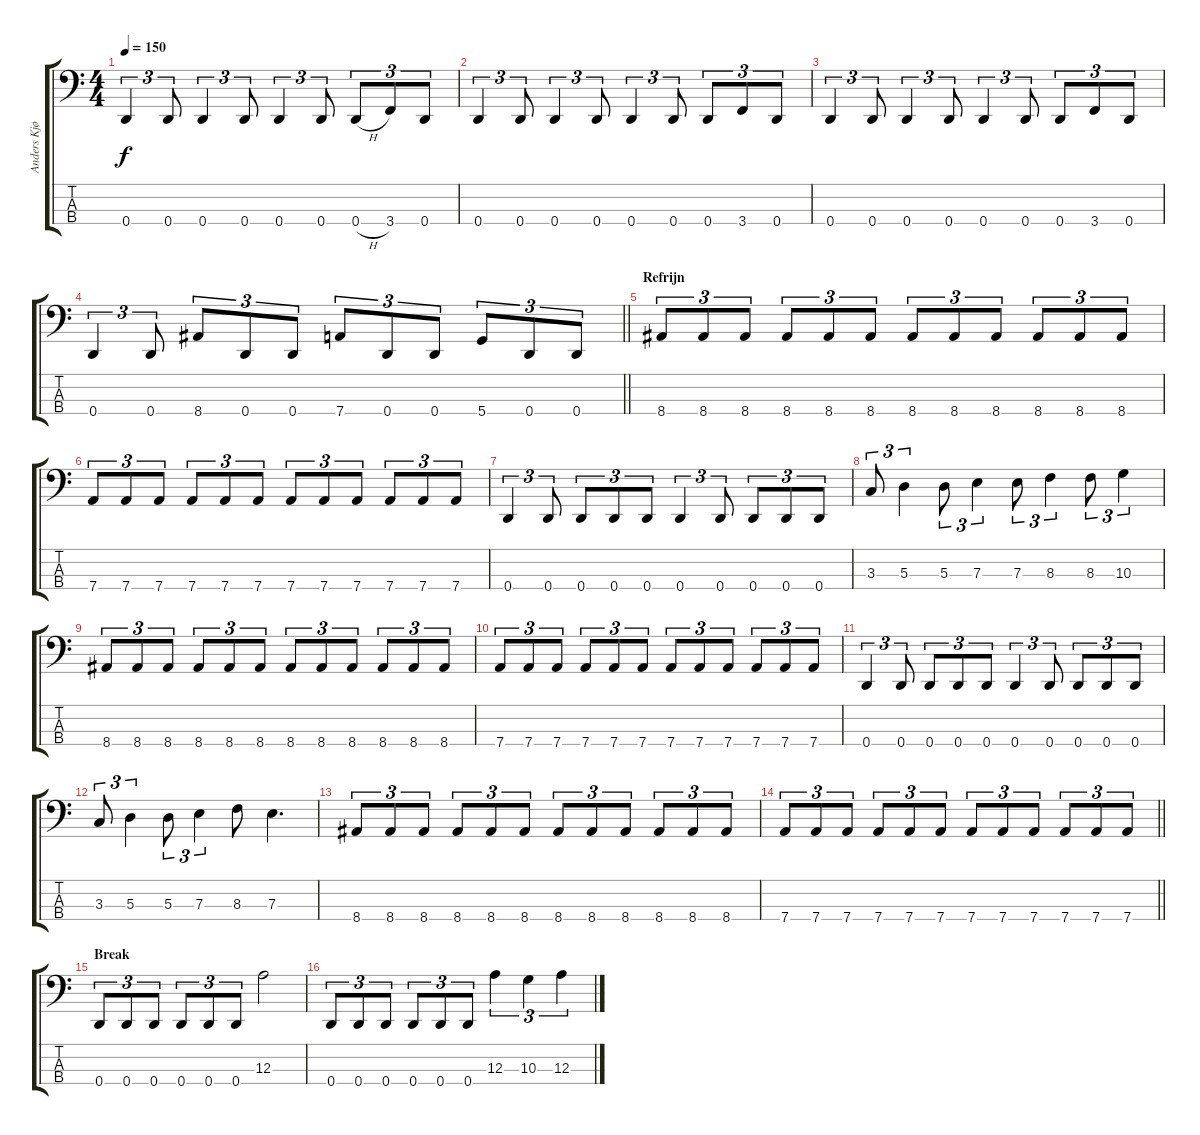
\track ("Anders Kjølholm" "Anders Kjø") {instrument electricbassfinger}
\staff {score tabs}
\tuning (G2 D2 A1 D1) {hide}
\ts (4 4)
\tempo 150
\clef f4
\ks c
0.4.4{tu (3 2) dy f} 0.4.8{tu (3 2)} 0.4.4{tu (3 2)} 0.4.8{tu (3 2)} 0.4.4{tu (3 2)} 0.4.8{tu (3 2)} 0.4{h}.8{tu (3 2)} 3.4.8{tu (3 2)} 0.4.8{tu (3 2)} |
0.4.4{tu (3 2)} 0.4.8{tu (3 2)} 0.4.4{tu (3 2)} 0.4.8{tu (3 2)} 0.4.4{tu (3 2)} 0.4.8{tu (3 2)} 0.4.8{tu (3 2)} 3.4.8{tu (3 2)} 0.4.8{tu (3 2)} |
0.4.4{tu (3 2)} 0.4.8{tu (3 2)} 0.4.4{tu (3 2)} 0.4.8{tu (3 2)} 0.4.4{tu (3 2)} 0.4.8{tu (3 2)} 0.4.8{tu (3 2)} 3.4.8{tu (3 2)} 0.4.8{tu (3 2)} |
\barLineRight lightlight
0.4.4{tu (3 2)} 0.4.8{tu (3 2)} 8.4.8{tu (3 2)} 0.4.8{tu (3 2)} 0.4.8{tu (3 2)} 7.4.8{tu (3 2)} 0.4.8{tu (3 2)} 0.4.8{tu (3 2)} 5.4.8{tu (3 2)} 0.4.8{tu (3 2)} 0.4.8{tu (3 2)} |
\section ("" "Refrijn")
8.4.8{tu (3 2)} 8.4.8{tu (3 2)} 8.4.8{tu (3 2)} 8.4.8{tu (3 2)} 8.4.8{tu (3 2)} 8.4.8{tu (3 2)} 8.4.8{tu (3 2)} 8.4.8{tu (3 2)} 8.4.8{tu (3 2)} 8.4.8{tu (3 2)} 8.4.8{tu (3 2)} 8.4.8{tu (3 2)} |
7.4.8{tu (3 2)} 7.4.8{tu (3 2)} 7.4.8{tu (3 2)} 7.4.8{tu (3 2)} 7.4.8{tu (3 2)} 7.4.8{tu (3 2)} 7.4.8{tu (3 2)} 7.4.8{tu (3 2)} 7.4.8{tu (3 2)} 7.4.8{tu (3 2)} 7.4.8{tu (3 2)} 7.4.8{tu (3 2)} |
0.4.4{tu (3 2)} 0.4.8{tu (3 2)} 0.4.8{tu (3 2)} 0.4.8{tu (3 2)} 0.4.8{tu (3 2)} 0.4.4{tu (3 2)} 0.4.8{tu (3 2)} 0.4.8{tu (3 2)} 0.4.8{tu (3 2)} 0.4.8{tu (3 2)} |
3.3.8{tu (3 2)} 5.3.4{tu (3 2)} 5.3.8{tu (3 2)} 7.3.4{tu (3 2)} 7.3.8{tu (3 2)} 8.3.4{tu (3 2)} 8.3.8{tu (3 2)} 10.3.4{tu (3 2)} |
8.4.8{tu (3 2)} 8.4.8{tu (3 2)} 8.4.8{tu (3 2)} 8.4.8{tu (3 2)} 8.4.8{tu (3 2)} 8.4.8{tu (3 2)} 8.4.8{tu (3 2)} 8.4.8{tu (3 2)} 8.4.8{tu (3 2)} 8.4.8{tu (3 2)} 8.4.8{tu (3 2)} 8.4.8{tu (3 2)} |
7.4.8{tu (3 2)} 7.4.8{tu (3 2)} 7.4.8{tu (3 2)} 7.4.8{tu (3 2)} 7.4.8{tu (3 2)} 7.4.8{tu (3 2)} 7.4.8{tu (3 2)} 7.4.8{tu (3 2)} 7.4.8{tu (3 2)} 7.4.8{tu (3 2)} 7.4.8{tu (3 2)} 7.4.8{tu (3 2)} |
0.4.4{tu (3 2)} 0.4.8{tu (3 2)} 0.4.8{tu (3 2)} 0.4.8{tu (3 2)} 0.4.8{tu (3 2)} 0.4.4{tu (3 2)} 0.4.8{tu (3 2)} 0.4.8{tu (3 2)} 0.4.8{tu (3 2)} 0.4.8{tu (3 2)} |
3.3.8{tu (3 2)} 5.3.4{tu (3 2)} 5.3.8{tu (3 2)} 7.3.4{tu (3 2)} 8.3.8 7.3.4{d} |
8.4.8{tu (3 2)} 8.4.8{tu (3 2)} 8.4.8{tu (3 2)} 8.4.8{tu (3 2)} 8.4.8{tu (3 2)} 8.4.8{tu (3 2)} 8.4.8{tu (3 2)} 8.4.8{tu (3 2)} 8.4.8{tu (3 2)} 8.4.8{tu (3 2)} 8.4.8{tu (3 2)} 8.4.8{tu (3 2)} |
\barLineRight lightlight
7.4.8{tu (3 2)} 7.4.8{tu (3 2)} 7.4.8{tu (3 2)} 7.4.8{tu (3 2)} 7.4.8{tu (3 2)} 7.4.8{tu (3 2)} 7.4.8{tu (3 2)} 7.4.8{tu (3 2)} 7.4.8{tu (3 2)} 7.4.8{tu (3 2)} 7.4.8{tu (3 2)} 7.4.8{tu (3 2)} |
\section ("" "Break")
0.4.8{tu (3 2)} 0.4.8{tu (3 2)} 0.4.8{tu (3 2)} 0.4.8{tu (3 2)} 0.4.8{tu (3 2)} 0.4.8{tu (3 2)} 12.3.2 |
0.4.8{tu (3 2)} 0.4.8{tu (3 2)} 0.4.8{tu (3 2)} 0.4.8{tu (3 2)} 0.4.8{tu (3 2)} 0.4.8{tu (3 2)} 12.3.4{tu (3 2)} 10.3.4{tu (3 2)} 12.3.4{tu (3 2)}
